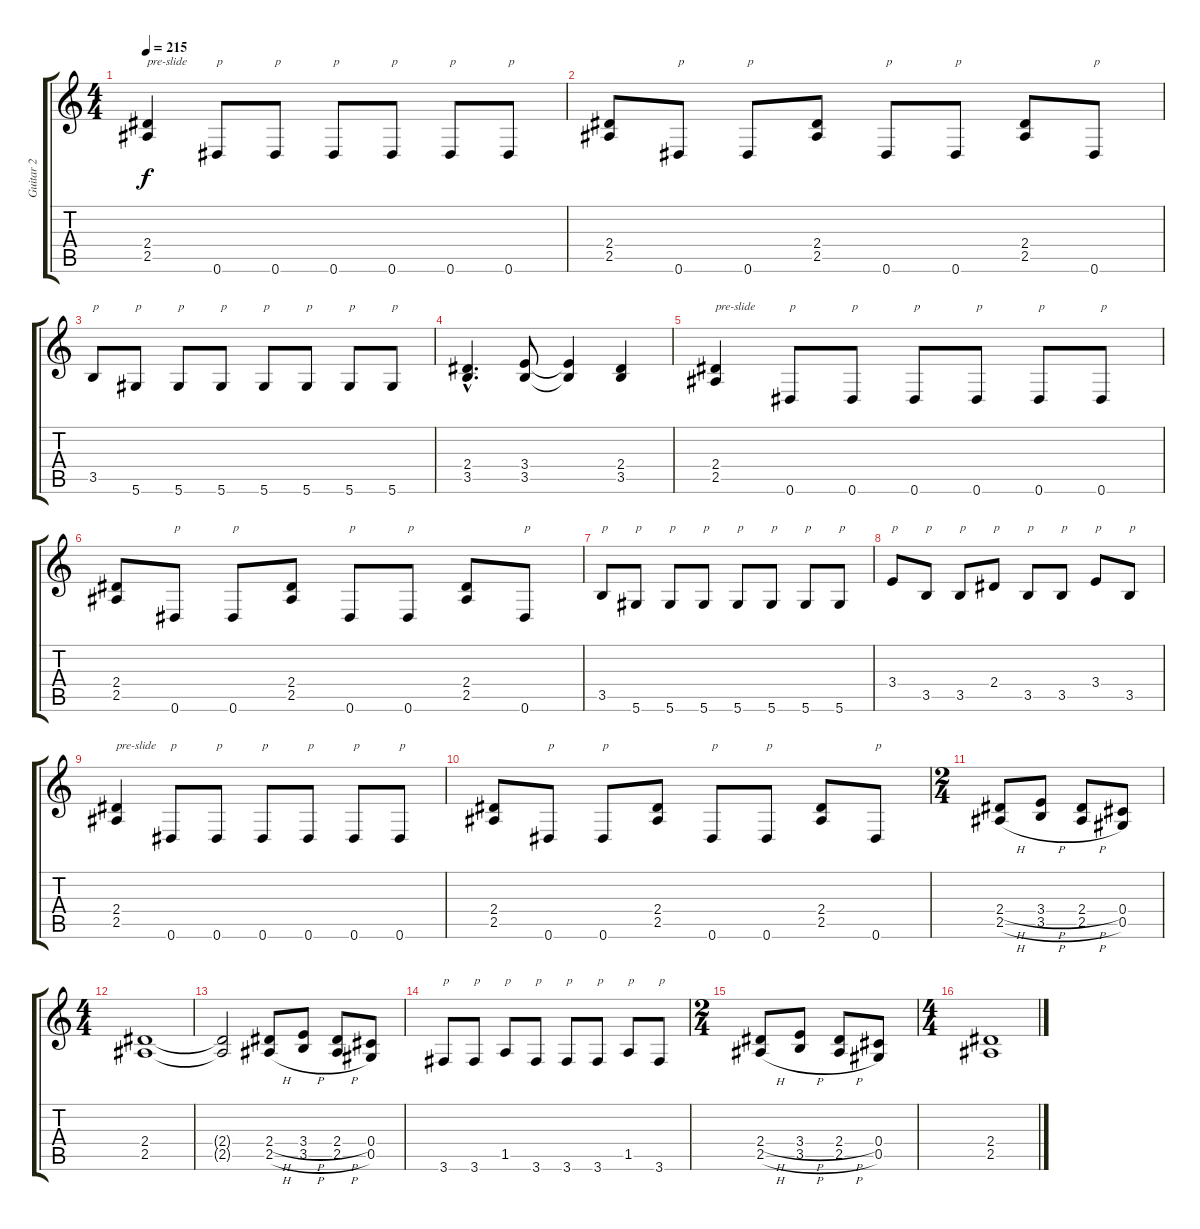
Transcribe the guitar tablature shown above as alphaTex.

\track ("Guitar 2" "Guitar 2") {instrument distortionguitar}
\staff {score tabs}
\tuning (Eb4 Bb3 Gb3 Db3 Ab2 Eb2) {hide}
\ts (4 4)
\tempo 215
\clef g2
\ks c
(2.4 2.5).4{txt "pre-slide" dy f} 0.6.8{txt "p"} 0.6.8{txt "p"} 0.6.8{txt "p"} 0.6.8{txt "p"} 0.6.8{txt "p"} 0.6.8{txt "p"} |
(2.4 2.5).8 0.6.8{txt "p"} 0.6.8{txt "p"} (2.4 2.5).8 0.6.8{txt "p"} 0.6.8{txt "p"} (2.4 2.5).8 0.6.8{txt "p"} |
3.5.8{txt "p"} 5.6.8{txt "p"} 5.6.8{txt "p"} 5.6.8{txt "p"} 5.6.8{txt "p"} 5.6.8{txt "p"} 5.6.8{txt "p"} 5.6.8{txt "p"} |
(2.4{hac} 3.5{hac}).4{d} (3.4 3.5).8 (3.4{t} 3.5{t}).4 (2.4 3.5).4 |
(2.4 2.5).4{txt "pre-slide"} 0.6.8{txt "p"} 0.6.8{txt "p"} 0.6.8{txt "p"} 0.6.8{txt "p"} 0.6.8{txt "p"} 0.6.8{txt "p"} |
(2.4 2.5).8 0.6.8{txt "p"} 0.6.8{txt "p"} (2.4 2.5).8 0.6.8{txt "p"} 0.6.8{txt "p"} (2.4 2.5).8 0.6.8{txt "p"} |
3.5.8{txt "p"} 5.6.8{txt "p"} 5.6.8{txt "p"} 5.6.8{txt "p"} 5.6.8{txt "p"} 5.6.8{txt "p"} 5.6.8{txt "p"} 5.6.8{txt "p"} |
3.4.8{txt "p"} 3.5.8{txt "p"} 3.5.8{txt "p"} 2.4.8{txt "p"} 3.5.8{txt "p"} 3.5.8{txt "p"} 3.4.8{txt "p"} 3.5.8{txt "p"} |
(2.4 2.5).4{txt "pre-slide"} 0.6.8{txt "p"} 0.6.8{txt "p"} 0.6.8{txt "p"} 0.6.8{txt "p"} 0.6.8{txt "p"} 0.6.8{txt "p"} |
(2.4 2.5).8 0.6.8{txt "p"} 0.6.8{txt "p"} (2.4 2.5).8 0.6.8{txt "p"} 0.6.8{txt "p"} (2.4 2.5).8 0.6.8{txt "p"} |
\ts (2 4)
(2.4{h} 2.5{h}).8 (3.4{h} 3.5{h}).8 (2.4{h} 2.5{h}).8 (0.4 0.5).8 |
\ts (4 4)
(2.4 2.5).1 |
(2.4{t} 2.5{t}).2 (2.4{h} 2.5{h}).8 (3.4{h} 3.5{h}).8 (2.4{h} 2.5{h}).8 (0.4 0.5).8 |
3.6.8{txt "p"} 3.6.8{txt "p"} 1.5.8{txt "p"} 3.6.8{txt "p"} 3.6.8{txt "p"} 3.6.8{txt "p"} 1.5.8{txt "p"} 3.6.8{txt "p"} |
\ts (2 4)
(2.4{h} 2.5{h}).8 (3.4{h} 3.5{h}).8 (2.4{h} 2.5{h}).8 (0.4 0.5).8 |
\ts (4 4)
(2.4 2.5).1
